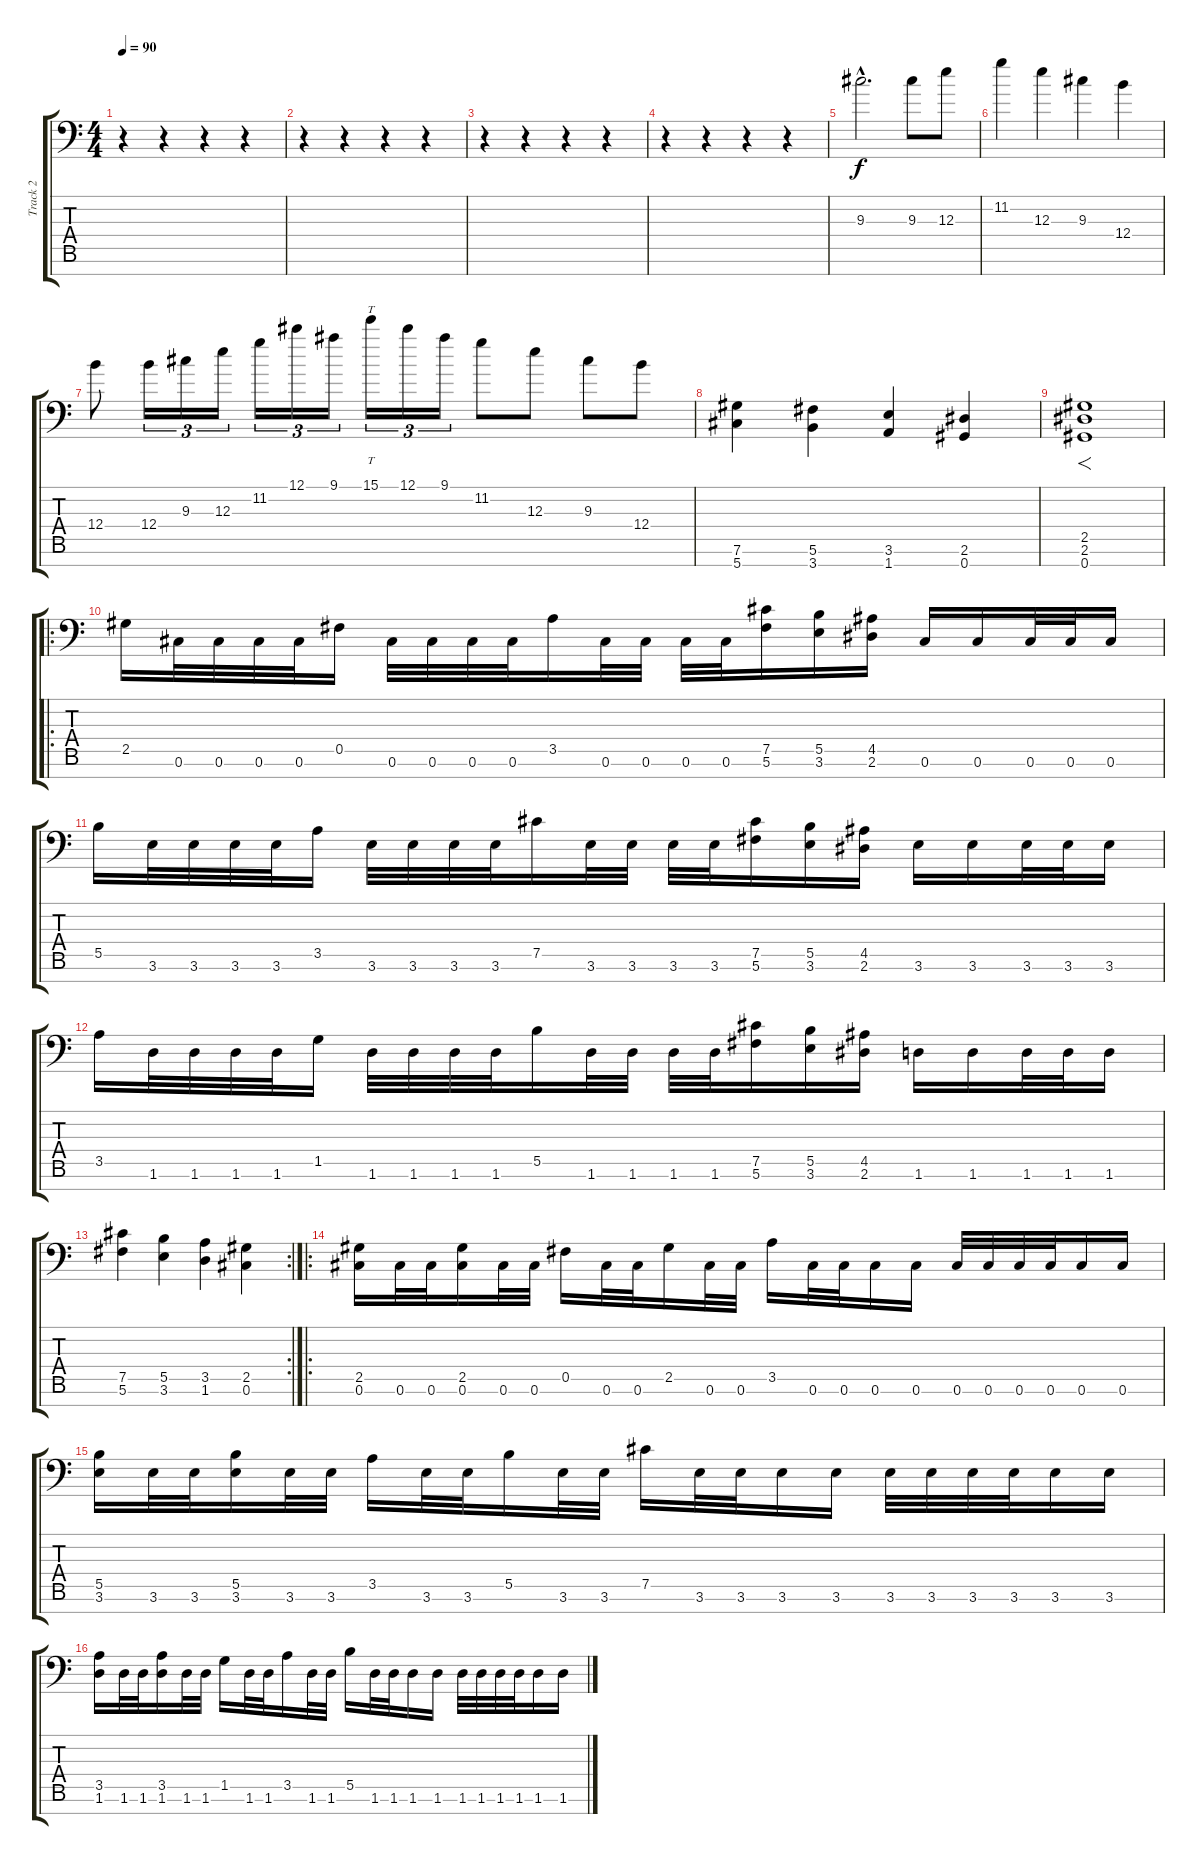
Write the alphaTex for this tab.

\track ("Track 2" "Track 2") {instrument distortionguitar}
\staff {score tabs}
\tuning (Db4 Ab3 E3 B2 Gb2 Db2 Ab1) {hide}
\ts (4 4)
\tempo 90
\clef f4
\ks c
r.4{dy f instrument distortionguitar} r.4 r.4 r.4 |
r.4 r.4 r.4 r.4 |
r.4 r.4 r.4 r.4 |
r.4 r.4 r.4 r.4 |
9.3{hac}.2{d} 9.3.8 12.3.8 |
11.2.4 12.3.4 9.3.4 12.4.4 |
12.4.8 12.4.16{tu (3 2)} 9.3.16{tu (3 2)} 12.3.16{tu (3 2)} 11.2.16{tu (3 2)} 12.1.16{tu (3 2)} 9.1.16{tu (3 2)} 15.1.16{tt tu (3 2)} 12.1.16{tu (3 2)} 9.1.16{tu (3 2)} 11.2.8 12.3.8 9.3.8 12.4.8 |
(7.6 5.7).4 (5.6 3.7).4 (3.6 1.7).4 (2.6 0.7).4 |
(2.5 2.6 0.7).1{f} |
\ro
2.5.16 0.6.32 0.6.32 0.6.32 0.6.32 0.5.16 0.6.32 0.6.32 0.6.32 0.6.32 3.5.16 0.6.32 0.6.32 0.6.32 0.6.32 (7.5 5.6).16 (5.5 3.6).16 (4.5 2.6).16 0.6.16 0.6.16 0.6.32 0.6.32 0.6.16 |
5.5.16 3.6.32 3.6.32 3.6.32 3.6.32 3.5.16 3.6.32 3.6.32 3.6.32 3.6.32 7.5.16 3.6.32 3.6.32 3.6.32 3.6.32 (7.5 5.6).16 (5.5 3.6).16 (4.5 2.6).16 3.6.16 3.6.16 3.6.32 3.6.32 3.6.16 |
3.5.16 1.6.32 1.6.32 1.6.32 1.6.32 1.5.16 1.6.32 1.6.32 1.6.32 1.6.32 5.5.16 1.6.32 1.6.32 1.6.32 1.6.32 (7.5 5.6).16 (5.5 3.6).16 (4.5 2.6).16 1.6.16 1.6.16 1.6.32 1.6.32 1.6.16 |
\rc 2
(7.5 5.6).4 (5.5 3.6).4 (3.5 1.6).4 (2.5 0.6).4 |
\ro
(2.5 0.6).16 0.6.32 0.6.32 (2.5 0.6).16 0.6.32 0.6.32 0.5.16 0.6.32 0.6.32 2.5.16 0.6.32 0.6.32 3.5.16 0.6.32 0.6.32 0.6.16 0.6.16 0.6.32 0.6.32 0.6.32 0.6.32 0.6.16 0.6.16 |
(5.5 3.6).16 3.6.32 3.6.32 (5.5 3.6).16 3.6.32 3.6.32 3.5.16 3.6.32 3.6.32 5.5.16 3.6.32 3.6.32 7.5.16 3.6.32 3.6.32 3.6.16 3.6.16 3.6.32 3.6.32 3.6.32 3.6.32 3.6.16 3.6.16 |
(3.5 1.6).16 1.6.32 1.6.32 (3.5 1.6).16 1.6.32 1.6.32 1.5.16 1.6.32 1.6.32 3.5.16 1.6.32 1.6.32 5.5.16 1.6.32 1.6.32 1.6.16 1.6.16 1.6.32 1.6.32 1.6.32 1.6.32 1.6.16 1.6.16
